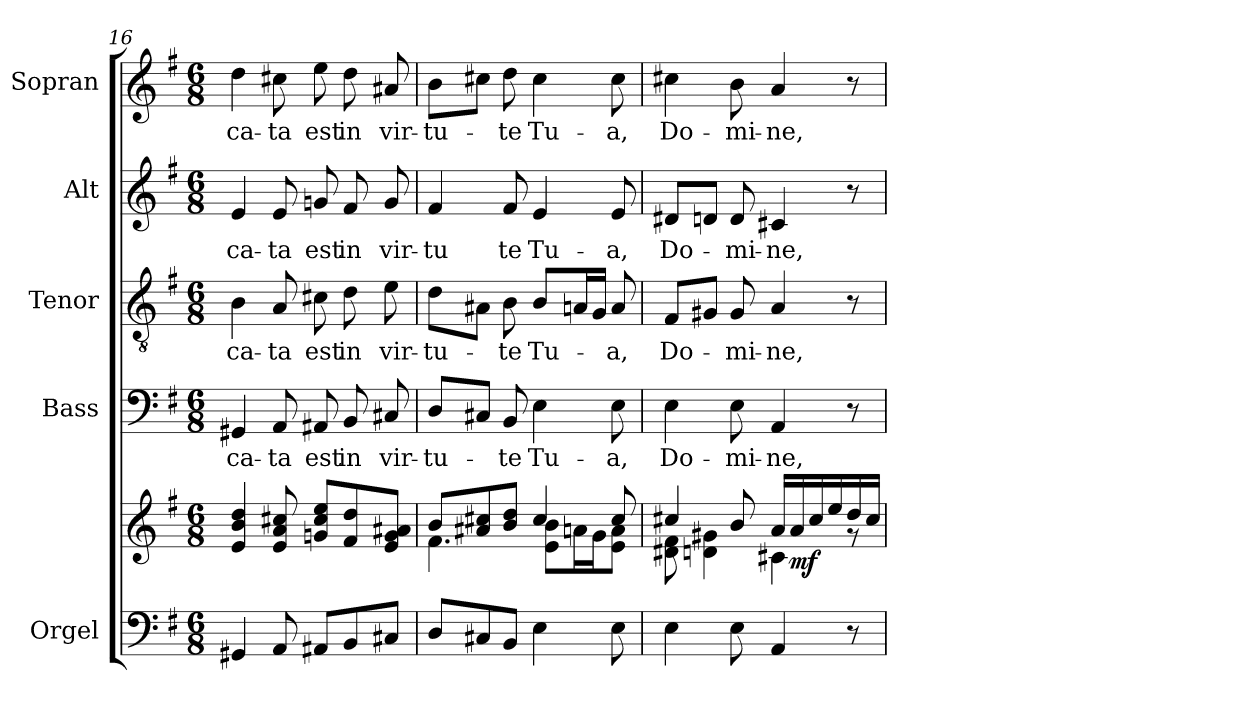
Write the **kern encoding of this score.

**kern	**kern	**dynam	**kern	**text	**kern	**text	**kern	**text	**kern	**text
*part5	*part5	*part5	*part4	*part4	*part3	*part3	*part2	*part2	*part1	*part1
*staff6	*staff5	*staff5/6	*staff4	*staff4	*staff3	*staff3	*staff2	*staff2	*staff1	*staff1
*I"Orgel	*	*	*I"Bass	*	*I"Tenor	*	*I"Alt	*	*I"Sopran	*
*I'Org.	*	*	*I'B.	*	*I'T.	*	*I'A.	*	*I'S.	*
*clefF4	*clefG2	*	*clefF4	*	*clefGv2	*	*clefG2	*	*clefG2	*
*k[f#]	*k[f#]	*	*k[f#]	*	*k[f#]	*	*k[f#]	*	*k[f#]	*
*G:	*G:	*	*G:	*	*G:	*	*G:	*	*G:	*
*M6/8	*M6/8	*	*M6/8	*	*M6/8	*	*M6/8	*	*M6/8	*
=16	=16	=16	=16	=16	=16	=16	=16	=16	=16	=16
!	!	!	!	!LO:LY:b	!	!LO:LY:b	!	!LO:LY:b	!	!LO:LY:b
4GG#X/	4e/ 4b/ 4dd/	.	4GG#X/	-ca-	4B\	-ca-	4e/	-ca-	4dd\	-ca-
!	!	!	!	!LO:LY:b	!	!LO:LY:b	!	!LO:LY:b	!	!LO:LY:b
8AA/	8e/ 8a/ 8cc#X/	.	8AA/	-ta	8A/	-ta	8e/	-ta	8cc#X\	-ta
!	!	!	!	!LO:LY:b	!	!LO:LY:b	!	!LO:LY:b	!	!LO:LY:b
8AA#X/L	8gn/ 8cc#/ 8ee/L	.	8AA#X/	est	8c#X\	est	8gn/	est	8ee\	est
!	!	!	!	!LO:LY:b	!	!LO:LY:b	!	!LO:LY:b	!	!LO:LY:b
8BB/	8f#/ 8dd/	.	8BB/	in	8d\	in	8f#/	in	8dd\	in
!	!	!	!	!LO:LY:b	!	!LO:LY:b	!	!LO:LY:b	!	!LO:LY:b
8C#X/J	8e/ 8g/ 8a#X/J	.	8C#X/	vir-	8e\	vir-	8g/	vir-	8a#X/	vir-
=17	=17	=17	=17	=17	=17	=17	=17	=17	=17	=17
*	*^	*	*	*	*	*	*	*	*	*
!	!	!	!	!	!LO:LY:b	!	!LO:LY:b	!	!LO:LY:b	!	!LO:LY:b
8D/L	8b/L	4.f#\	.	8D/L	-tu-	8d\L	-tu-	4f#/	-tu	8b\L	-tu-
8C#X/	8a#X/ 8cc#X/	.	.	8C#X/J	.	8A#X\J	.	.	.	8cc#X\J	.
!	!	!	!	!	!LO:LY:b	!	!LO:LY:b	!	!LO:LY:b	!	!LO:LY:b
8BB/J	8b/ 8dd/J	.	.	8BB/	-te	8B\	-te	8f#/	te	8dd\	-te
!	!	!	!	!	!LO:LY:b	!	!LO:LY:b	!	!LO:LY:b	!	!LO:LY:b
4E\	4cc#/	8e\ 8b\L	.	4E\	Tu-	8B/L	Tu-	4e/	Tu-	4cc#\	Tu-
.	.	16an\L	.	.	.	16An/L	.	.	.	.	.
.	.	16g\J	.	.	.	16G/JJ	.	.	.	.	.
!	!	!	!	!	!LO:LY:b	!	!LO:LY:b	!	!LO:LY:b	!	!LO:LY:b
8E\	8cc#/	8e\ 8a\J	.	8E\	-a,	8A/	-a,	8e/	-a,	8cc#\	-a,
=18	=18	=18	=18	=18	=18	=18	=18	=18	=18	=18	=18
!	!	!	!	!	!LO:LY:b	!	!LO:LY:b	!	!LO:LY:b	!	!LO:LY:b
4E\	4cc#X/	8d#X\ 8f#\	.	4E\	Do-	8F#/L	Do-	8d#X/L	Do-	4cc#X\	Do-
.	.	4dn\ 4g#X\	.	.	.	8G#X/J	.	8dn/J	.	.	.
!	!	!	!	!	!LO:LY:b	!	!LO:LY:b	!	!LO:LY:b	!	!LO:LY:b
8E\	8b/	.	.	8E\	-mi-	8G#/	-mi-	8d/	-mi-	8b\	-mi-
!	!	!	!	!	!LO:LY:b	!	!LO:LY:b	!	!LO:LY:b	!	!LO:LY:b
4AA/	16a/LL	4c#X\	.	4AA/	-ne,	4A/	-ne,	4c#X/	-ne,	4a/	-ne,
!	!	!	!LO:DY:b	!	!	!	!	!	!	!	!
.	16a/	.	mf	.	.	.	.	.	.	.	.
.	16cc#/	.	.	.	.	.	.	.	.	.	.
.	16ee/	.	.	.	.	.	.	.	.	.	.
8r	16dd/	8rg	.	8r	.	8r	.	8r	.	8r	.
.	16cc#/JJ	.	.	.	.	.	.	.	.	.	.
*	*v	*v	*	*	*	*	*	*	*	*	*
=	=	=	=	=	=	=	=	=	=	=
*-	*-	*-	*-	*-	*-	*-	*-	*-	*-	*-
